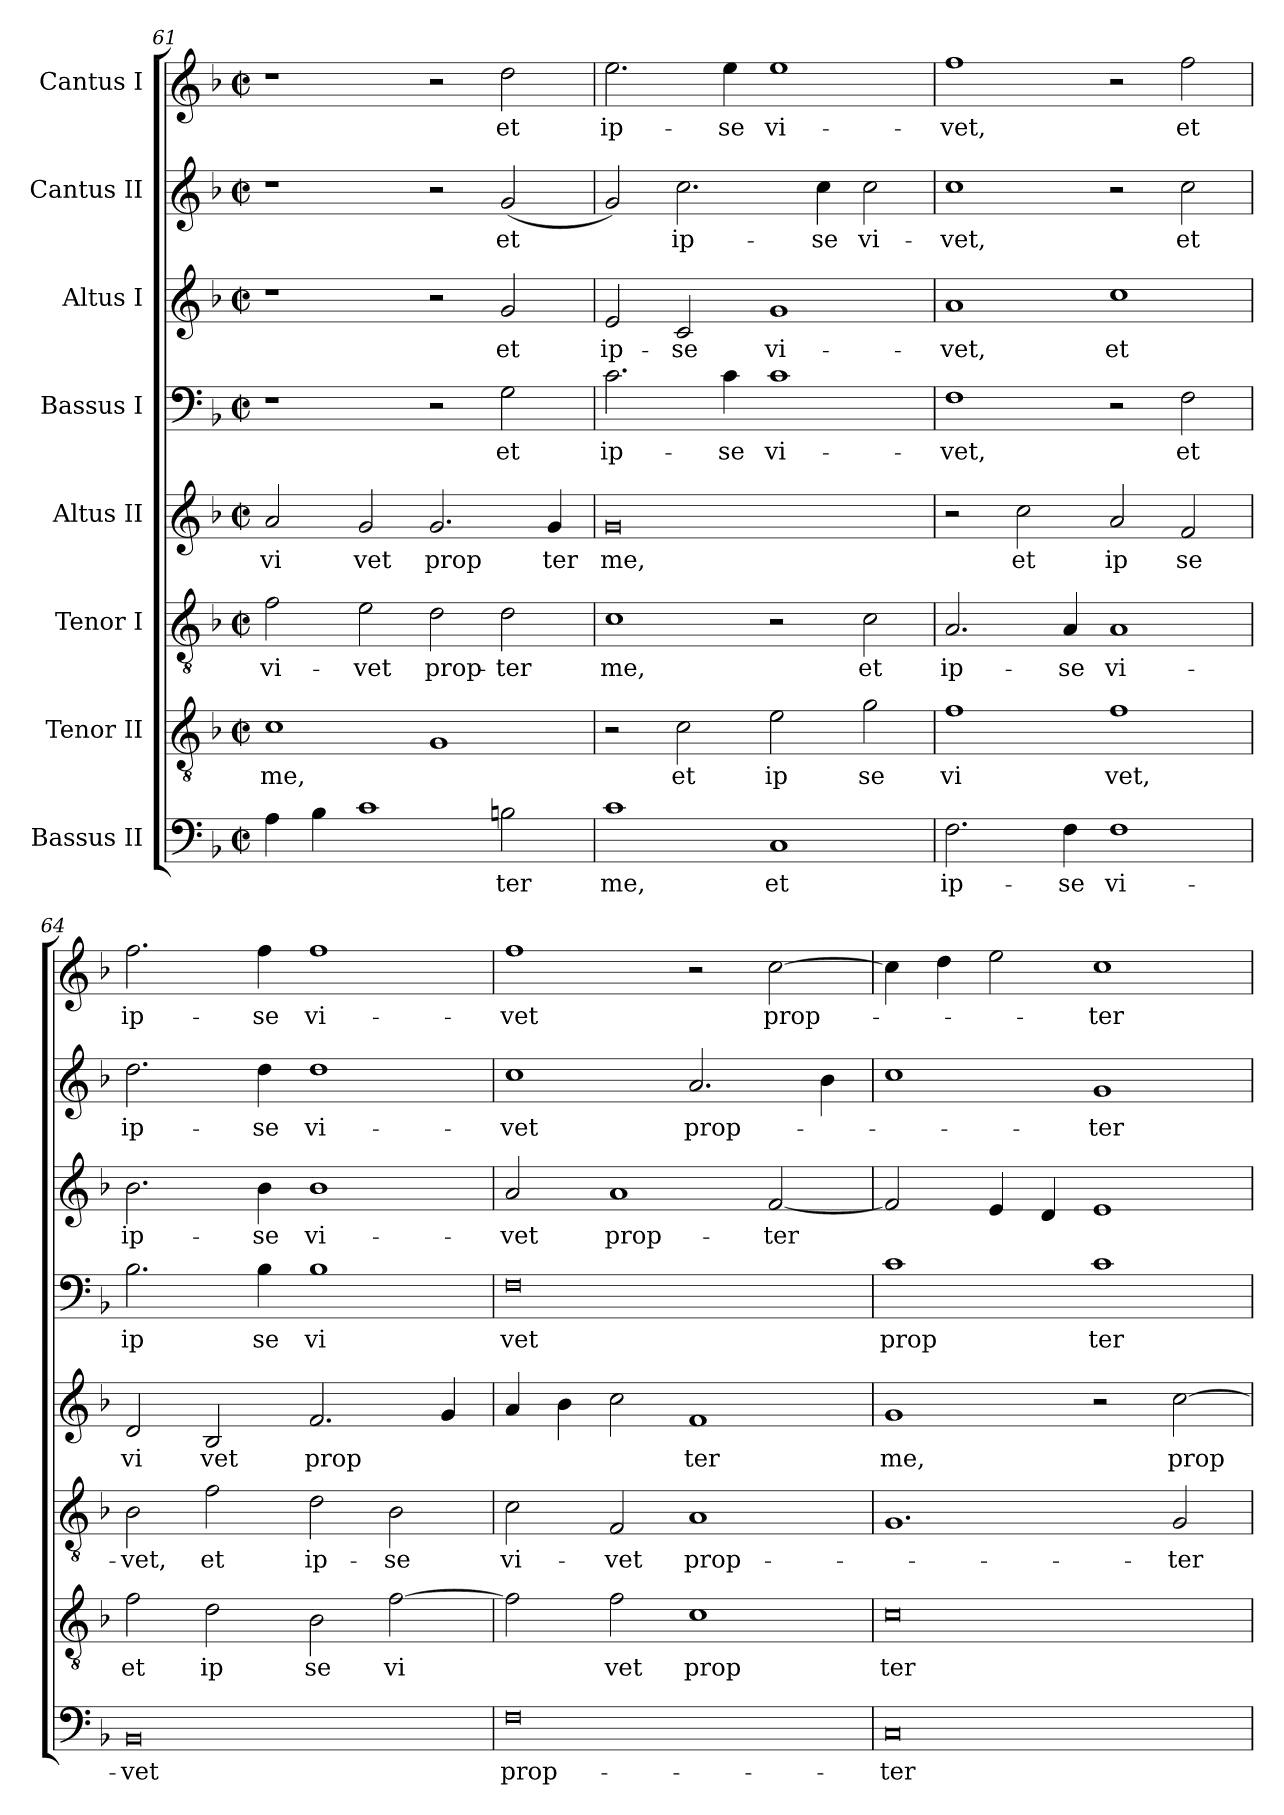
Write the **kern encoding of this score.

**kern	**text	**kern	**text	**kern	**text	**kern	**text	**kern	**text	**kern	**text	**kern	**text	**kern	**text
*part8	*part8	*part7	*part7	*part6	*part6	*part5	*part5	*part4	*part4	*part3	*part3	*part2	*part2	*part1	*part1
*staff8	*staff8	*staff7	*staff7	*staff6	*staff6	*staff5	*staff5	*staff4	*staff4	*staff3	*staff3	*staff2	*staff2	*staff1	*staff1
*I"Bassus II	*	*I"Tenor II	*	*I"Tenor I	*	*I"Altus II	*	*I"Bassus I	*	*I"Altus I	*	*I"Cantus II	*	*I"Cantus I	*
*clefF4	*	*clefGv2	*	*clefGv2	*	*clefG2	*	*clefF4	*	*clefG2	*	*clefG2	*	*clefG2	*
*k[b-]	*	*k[b-]	*	*k[b-]	*	*k[b-]	*	*k[b-]	*	*k[b-]	*	*k[b-]	*	*k[b-]	*
*F:	*	*F:	*	*F:	*	*F:	*	*F:	*	*F:	*	*F:	*	*F:	*
*M2/2	*	*M2/2	*	*M2/2	*	*M2/2	*	*M2/2	*	*M2/2	*	*M2/2	*	*M2/2	*
*met(c|)	*	*met(c|)	*	*met(c|)	*	*met(c|)	*	*met(c|)	*	*met(c|)	*	*met(c|)	*	*met(c|)	*
=61	=61	=61	=61	=61	=61	=61	=61	=61	=61	=61	=61	=61	=61	=61	=61
!	!	!	!LO:LY:b:cj	!	!LO:LY:b:cj	!	!LO:LY:b:cj	!	!	!	!	!	!	!	!
4A\	.	1c	me,	2f\	vi-	2a/	vi	1r	.	1r	.	1r	.	1r	.
4B-\	.	.	.	.	.	.	.	.	.	.	.	.	.	.	.
!	!	!	!	!	!LO:LY:b:cj	!	!LO:LY:b:cj	!	!	!	!	!	!	!	!
1c	.	.	.	2e\	-vet	2g/	vet	.	.	.	.	.	.	.	.
!	!	!	!	!	!LO:LY:b:cj	!	!LO:LY:b:cj	!	!	!	!	!	!	!	!
.	.	1G	.	2d\	prop-	2.g/	prop	2r	.	2r	.	2r	.	2r	.
!	!LO:LY:b:cj	!	!	!	!LO:LY:b:cj	!	!	!	!LO:LY:b:cj	!	!LO:LY:b:cj	!	!LO:LY:b:cj	!	!LO:LY:b:cj
2Bn\	ter	.	.	2d\	-ter	.	.	2G\	et	2g/	et	(<2g/	et	2dd\	et
!	!	!	!	!	!	!	!LO:LY:b:cj	!	!	!	!	!	!	!	!
.	.	.	.	.	.	4g/	ter	.	.	.	.	.	.	.	.
=62	=62	=62	=62	=62	=62	=62	=62	=62	=62	=62	=62	=62	=62	=62	=62
!	!LO:LY:b:cj	!	!	!	!LO:LY:b:cj	!	!LO:LY:b:cj	!	!LO:LY:b:cj	!	!LO:LY:b:cj	!	!	!	!LO:LY:b:cj
1c	me,	2r	.	1c	me,	0g	me,	2.c\	ip-	2e/	ip-	2g/)	.	2.ee\	ip-
!	!	!	!LO:LY:b:cj	!	!	!	!	!	!	!	!LO:LY:b:cj	!	!LO:LY:b:cj	!	!
.	.	2c\	et	.	.	.	.	.	.	2c/	-se	2.cc\	ip-	.	.
!	!	!	!	!	!	!	!	!	!LO:LY:b:cj	!	!	!	!	!	!LO:LY:b:cj
.	.	.	.	.	.	.	.	4c\	-se	.	.	.	.	4ee\	-se
!	!LO:LY:b:cj	!	!LO:LY:b:cj	!	!	!	!	!	!LO:LY:b:cj	!	!LO:LY:b:cj	!	!	!	!LO:LY:b:cj
1C	et	2e\	ip	2r	.	.	.	1c	vi-	1g	vi-	.	.	1ee	vi-
!	!	!	!	!	!	!	!	!	!	!	!	!	!LO:LY:b:cj	!	!
.	.	.	.	.	.	.	.	.	.	.	.	4cc\	-se	.	.
!	!	!	!LO:LY:b:cj	!	!LO:LY:b:cj	!	!	!	!	!	!	!	!LO:LY:b:cj	!	!
.	.	2g\	se	2c\	et	.	.	.	.	.	.	2cc\	vi-	.	.
!!LO:PB:g=z
=63	=63	=63	=63	=63	=63	=63	=63	=63	=63	=63	=63	=63	=63	=63	=63
!	!LO:LY:b:cj	!	!LO:LY:b:cj	!	!LO:LY:b:cj	!	!	!	!LO:LY:b:cj	!	!LO:LY:b:cj	!	!LO:LY:b:cj	!	!LO:LY:b:cj
2.F\	ip-	1f	vi	2.A/	ip-	2r	.	1F	-vet,	1a	-vet,	1cc	-vet,	1ff	-vet,
!	!	!	!	!	!	!	!LO:LY:b:cj	!	!	!	!	!	!	!	!
.	.	.	.	.	.	2cc\	et	.	.	.	.	.	.	.	.
!	!LO:LY:b:cj	!	!	!	!LO:LY:b:cj	!	!	!	!	!	!	!	!	!	!
4F\	-se	.	.	4A/	-se	.	.	.	.	.	.	.	.	.	.
!	!LO:LY:b:cj	!	!LO:LY:b:cj	!	!LO:LY:b:cj	!	!LO:LY:b:cj	!	!	!	!LO:LY:b:cj	!	!	!	!
1F	vi-	1f	vet,	1A	vi-	2a/	ip	2r	.	1cc	et	2r	.	2r	.
!	!	!	!	!	!	!	!LO:LY:b:cj	!	!LO:LY:b:cj	!	!	!	!LO:LY:b:cj	!	!LO:LY:b:cj
.	.	.	.	.	.	2f/	se	2F\	et	.	.	2cc\	et	2ff\	et
=64	=64	=64	=64	=64	=64	=64	=64	=64	=64	=64	=64	=64	=64	=64	=64
!	!LO:LY:b:cj	!	!LO:LY:b:cj	!	!LO:LY:b:cj	!	!LO:LY:b:cj	!	!LO:LY:b:cj	!	!LO:LY:b:cj	!	!LO:LY:b:cj	!	!LO:LY:b:cj
0BB-	-vet	2f\	et	2B-\	-vet,	2d/	vi	2.B-\	ip	2.b-\	ip-	2.dd\	ip-	2.ff\	ip-
!	!	!	!LO:LY:b:cj	!	!LO:LY:b:cj	!	!LO:LY:b:cj	!	!	!	!	!	!	!	!
.	.	2d\	ip	2f\	et	2B-/	vet	.	.	.	.	.	.	.	.
!	!	!	!	!	!	!	!	!	!LO:LY:b:cj	!	!LO:LY:b:cj	!	!LO:LY:b:cj	!	!LO:LY:b:cj
.	.	.	.	.	.	.	.	4B-\	se	4b-\	-se	4dd\	-se	4ff\	-se
!	!	!	!LO:LY:b:cj	!	!LO:LY:b:cj	!	!LO:LY:b	!	!LO:LY:b:cj	!	!LO:LY:b:cj	!	!LO:LY:b:cj	!	!LO:LY:b:cj
.	.	2B-\	se	2d\	ip-	2.f/	prop	1B-	vi	1b-	vi-	1dd	vi-	1ff	vi-
!	!	!	!LO:LY:b:cj	!	!LO:LY:b:cj	!	!	!	!	!	!	!	!	!	!
.	.	[>2f\	vi	2B-\	-se	.	.	.	.	.	.	.	.	.	.
.	.	.	.	.	.	4g/	.	.	.	.	.	.	.	.	.
=65	=65	=65	=65	=65	=65	=65	=65	=65	=65	=65	=65	=65	=65	=65	=65
!	!LO:LY:b:cj	!	!	!	!LO:LY:b:cj	!	!	!	!LO:LY:b:cj	!	!LO:LY:b:cj	!	!LO:LY:b:cj	!	!LO:LY:b:cj
0F	prop-	2f\]	.	2c\	vi-	4a/	.	0F	vet	2a/	-vet	1cc	-vet	1ff	-vet
.	.	.	.	.	.	4b-\	.	.	.	.	.	.	.	.	.
!	!	!	!LO:LY:b:cj	!	!LO:LY:b:cj	!	!	!	!	!	!LO:LY:b:cj	!	!	!	!
.	.	2f\	vet	2F/	-vet	2cc\	.	.	.	1a	prop-	.	.	.	.
!	!	!	!LO:LY:b:cj	!	!LO:LY:b	!	!LO:LY:b:cj	!	!	!	!	!	!LO:LY:b	!	!
.	.	1c	prop	1A	prop-	1f	ter	.	.	.	.	2.a/	prop-	2r	.
!	!	!	!	!	!	!	!	!	!	!	!LO:LY:b	!	!	!	!LO:LY:b
.	.	.	.	.	.	.	.	.	.	[<2f/	-ter	.	.	[>2cc\	prop-
.	.	.	.	.	.	.	.	.	.	.	.	4b-\	.	.	.
=66	=66	=66	=66	=66	=66	=66	=66	=66	=66	=66	=66	=66	=66	=66	=66
!	!LO:LY:b:cj	!	!LO:LY:b:cj	!	!	!	!LO:LY:b:cj	!	!LO:LY:b:cj	!	!	!	!	!	!
0C	-ter	0c	ter	1.G	.	1g	me,	1c	prop	2f/]	.	1cc	.	4cc\]	.
.	.	.	.	.	.	.	.	.	.	.	.	.	.	4dd\	.
.	.	.	.	.	.	.	.	.	.	4e/	.	.	.	2ee\	.
.	.	.	.	.	.	.	.	.	.	4d/	.	.	.	.	.
!	!	!	!	!	!	!	!	!	!LO:LY:b:cj	!	!	!	!LO:LY:b:cj	!	!LO:LY:b:cj
.	.	.	.	.	.	2r	.	1c	ter	1e	.	1g	-ter	1cc	-ter
!	!	!	!	!	!LO:LY:b:cj	!	!LO:LY:b	!	!	!	!	!	!	!	!
.	.	.	.	2G/	-ter	[>2cc\	prop	.	.	.	.	.	.	.	.
=	=	=	=	=	=	=	=	=	=	=	=	=	=	=	=
*-	*-	*-	*-	*-	*-	*-	*-	*-	*-	*-	*-	*-	*-	*-	*-
